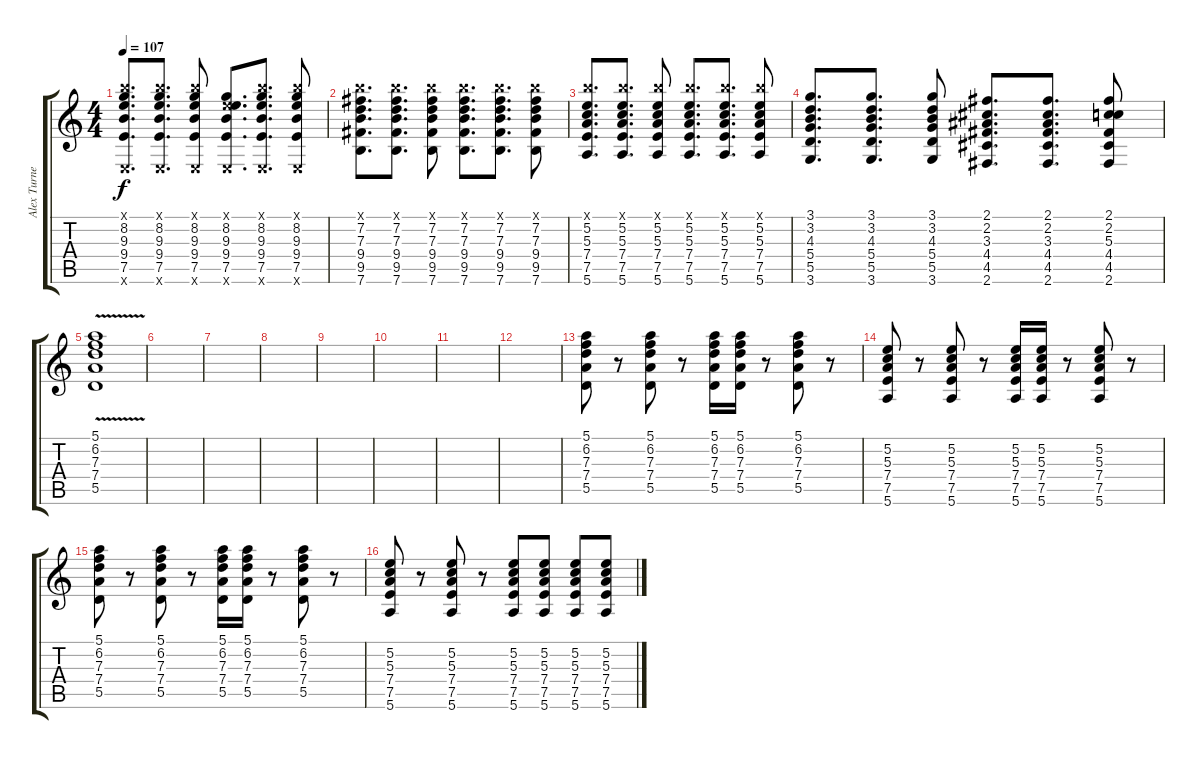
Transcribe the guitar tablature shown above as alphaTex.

\track ("Alex Turner" "Alex Turne") {instrument overdrivenguitar}
\staff {score tabs}
\tuning (E4 B3 G3 D3 A2 E2) {hide}
\ts (4 4)
\tempo 107
\clef g2
\ks c
(7.1{x} 8.2 9.3 9.4 7.5 0.6{x}).8{d dy f} (7.1{x} 8.2 9.3 9.4 7.5 0.6{x}).8{d} (7.1{x} 8.2 9.3 9.4 7.5 0.6{x}).8 (0.1{x} 8.2 9.3 9.4 7.5 0.6{x}).8{d} (7.1{x} 8.2 9.3 9.4 7.5 0.6{x}).8{d} (7.1{x} 8.2 9.3 9.4 7.5 0.6{x}).8 |
(7.1{x} 7.2 7.3 9.4 9.5 7.6).8{d} (7.1{x} 7.2 7.3 9.4 9.5 7.6).8{d} (7.1{x} 7.2 7.3 9.4 9.5 7.6).8 (7.1{x} 7.2 7.3 9.4 9.5 7.6).8{d} (7.1{x} 7.2 7.3 9.4 9.5 7.6).8{d} (7.1{x} 7.2 7.3 9.4 9.5 7.6).8 |
(7.1{x} 5.2 5.3 7.4 7.5 5.6).8{d} (7.1{x} 5.2 5.3 7.4 7.5 5.6).8{d} (7.1{x} 5.2 5.3 7.4 7.5 5.6).8 (7.1{x} 5.2 5.3 7.4 7.5 5.6).8{d} (7.1{x} 5.2 5.3 7.4 7.5 5.6).8{d} (7.1{x} 5.2 5.3 7.4 7.5 5.6).8 |
(3.1 3.2 4.3 5.4 5.5 3.6).8{d} (3.1 3.2 4.3 5.4 5.5 3.6).8{d} (3.1 3.2 4.3 5.4 5.5 3.6).8 (2.1 2.2 3.3 4.4 4.5 2.6).8{d} (2.1 2.2 3.3 4.4 4.5 2.6).8{d} (2.1 2.2 5.3 4.4 4.5 2.6).8 |
(5.1 6.2 7.3 7.4{v} 5.5).1{volume 12 instrument electricguitarclean} |
|
|
|
|
|
|
|
(5.1 6.2 7.3 7.4 5.5).8{volume 9 instrument overdrivenguitar} r.8 (5.1 6.2 7.3 7.4 5.5).8 r.8 (5.1 6.2 7.3 7.4 5.5).16 (5.1 6.2 7.3 7.4 5.5).16 r.8 (5.1 6.2 7.3 7.4 5.5).8 r.8 |
(5.2 5.3 7.4 7.5 5.6).8 r.8 (5.2 5.3 7.4 7.5 5.6).8 r.8 (5.2 5.3 7.4 7.5 5.6).16 (5.2 5.3 7.4 7.5 5.6).16 r.8 (5.2 5.3 7.4 7.5 5.6).8 r.8 |
(5.1 6.2 7.3 7.4 5.5).8 r.8 (5.1 6.2 7.3 7.4 5.5).8 r.8 (5.1 6.2 7.3 7.4 5.5).16 (5.1 6.2 7.3 7.4 5.5).16 r.8 (5.1 6.2 7.3 7.4 5.5).8 r.8 |
(5.2 5.3 7.4 7.5 5.6).8 r.8 (5.2 5.3 7.4 7.5 5.6).8 r.8 (5.2 5.3 7.4 7.5 5.6).8 (5.2 5.3 7.4 7.5 5.6).8 (5.2 5.3 7.4 7.5 5.6).8 (5.2 5.3 7.4 7.5 5.6).8
